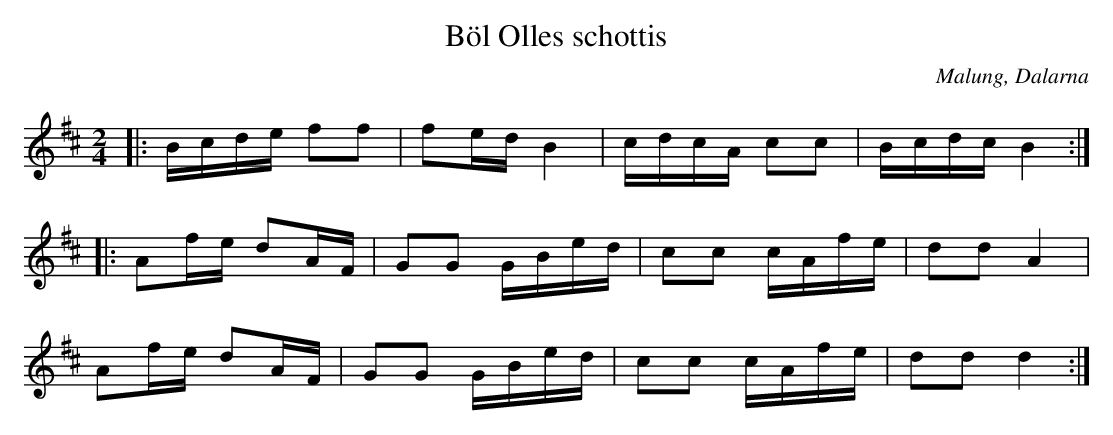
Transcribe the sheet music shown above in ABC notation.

X:1
T:Böl Olles schottis
O:Malung, Dalarna
M:2/4
L:1/8
K:Bm
|:B/2c/2d/2e/2 ff| fe/2d/2 B2|c/2d/2c/2A/2 cc| B/2c/2d/2c/2 B2:|
|:Af/2e/2 dA/2F/2| GG G/2B/2e/2d/2|cc c/2A/2f/2e/2| dd A2|
Af/2e/2 dA/2F/2| GG G/2B/2e/2d/2|cc c/2A/2f/2e/2| dd d2:|
